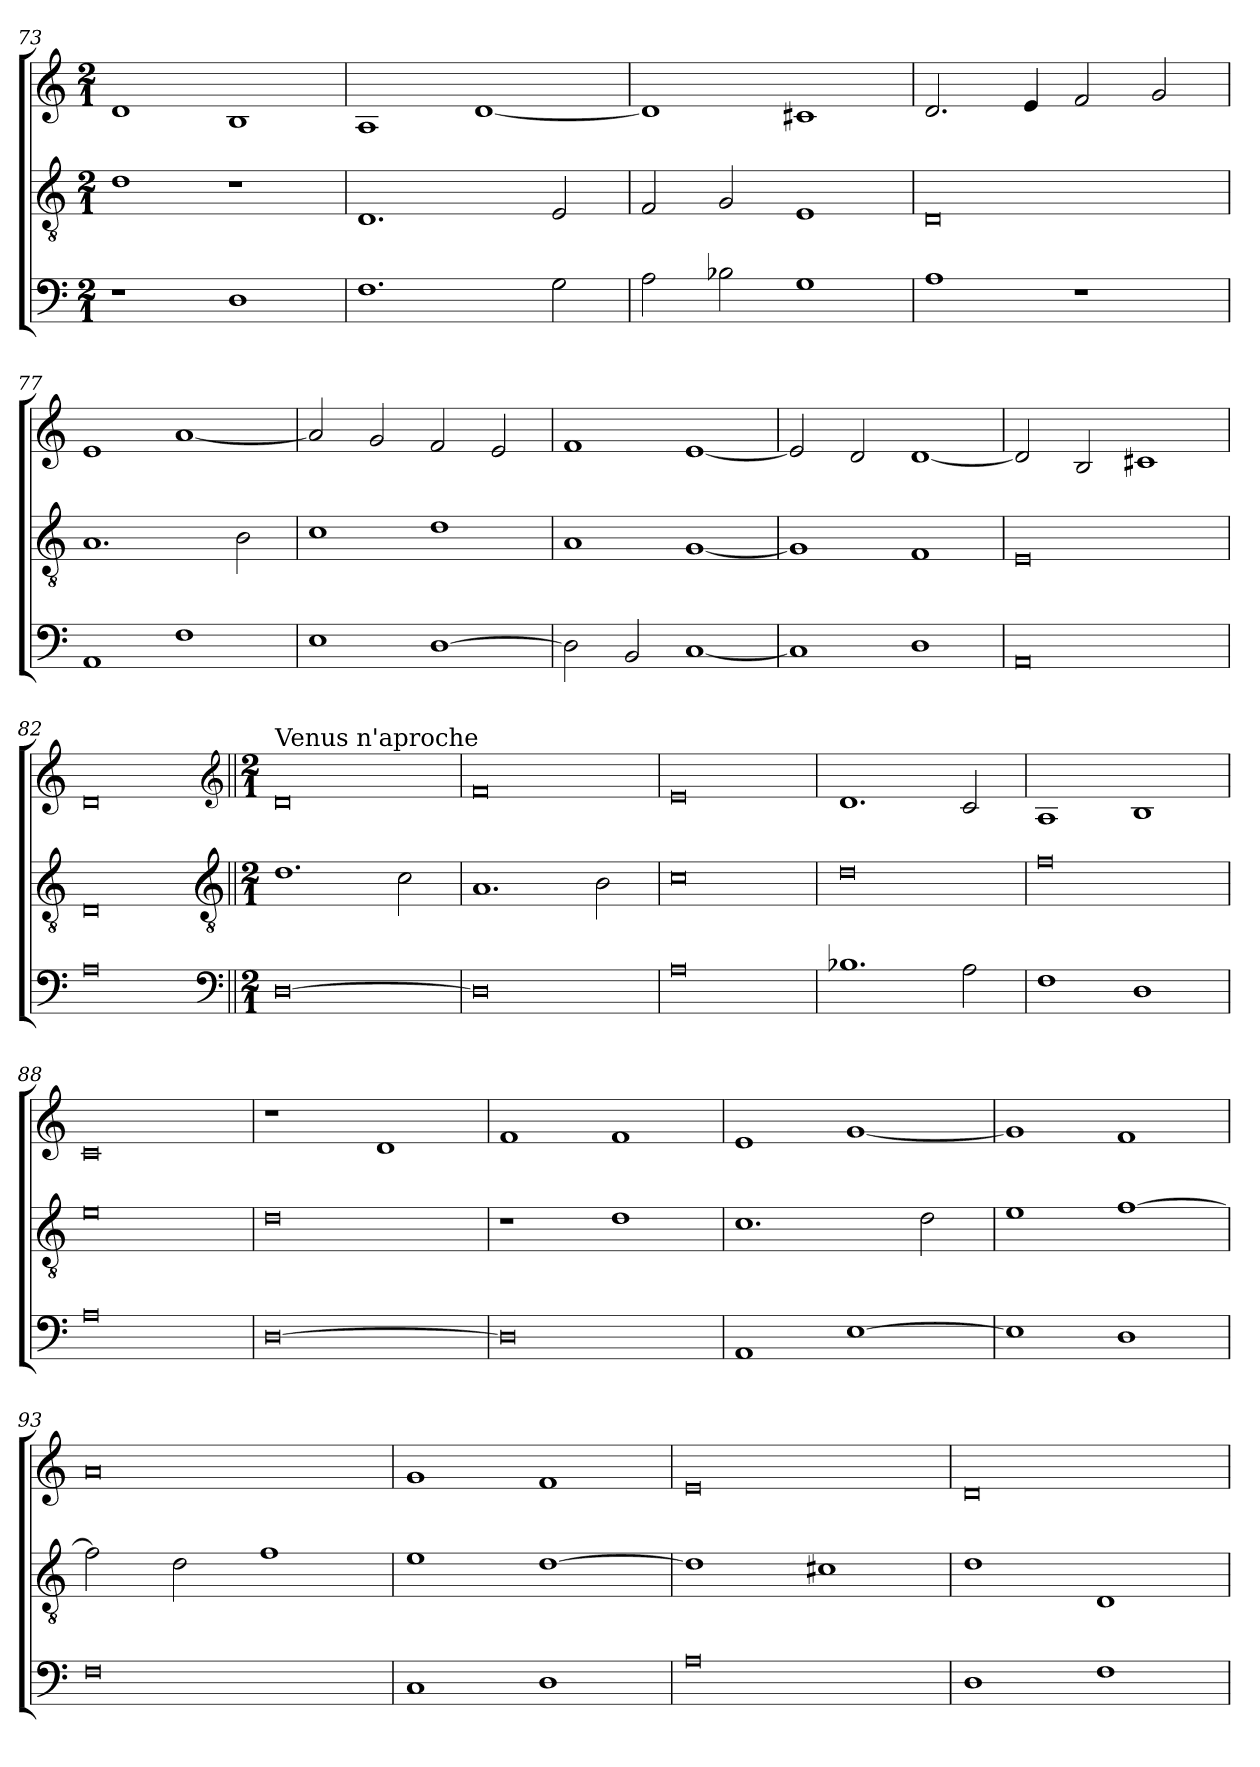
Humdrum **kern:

**kern	**kern	**kern
*part1	*part1	*part1
*staff3	*staff2	*staff1
*clefF4	*clefGv2	*clefG2
*M2/1	*M2/1	*M2/1
=73	=73	=73
1r	1d	1d
1D	1r	1B
=74	=74	=74
1.F	1.D	1A
.	.	[1d
2G	2E	.
!!LO:LB:g=z
=75	=75	=75
2A	2F	1d]
2B-X	2G	.
1G	1E	1c#X
=76	=76	=76
1A	0D	2.d
.	.	4e
1r	.	2f
.	.	2g
=77	=77	=77
1AA	1.A	1e
1F	.	[1a
.	2B	.
=78	=78	=78
1E	1c	2a]
.	.	2g
[1D	1d	2f
.	.	2e
=79	=79	=79
2D]	1A	1f
2BB	.	.
[1C	[1G	[1e
=80	=80	=80
1C]	1G]	2e]
.	.	2d
1D	1F	[1d
!!LO:LB:g=z
=81	=81	=81
0AA	0E	2d]
.	.	2B
.	.	1c#X
=82	=82	=82
0A	0D	0d
*clefF4	*clefGv2	*clefG2
=83||	=83||	=83||
*M2/1	*M2/1	*M2/1
!	!	!LO:TX:t=Venus n'aproche
[0D	1.d	0d
.	2c	.
=84	=84	=84
0D]	1.A	0f
.	2B	.
=85	=85	=85
0A	0c	0e
=86	=86	=86
1.B-X	0d	1.d
2A	.	2c
=87	=87	=87
1F	0f	1A
1D	.	1B
!!LO:PB:g=z
=88	=88	=88
0A	0e	0c
=89	=89	=89
[0D	0d	1r
.	.	1d
=90	=90	=90
0D]	1r	1f
.	1d	1f
=91	=91	=91
1AA	1.c	1e
[1E	.	[1g
.	2d	.
=92	=92	=92
1E]	1e	1g]
1D	[1f	1f
=93	=93	=93
0F	2f]	0a
.	2d	.
.	1f	.
=94	=94	=94
1C	1e	1g
1D	[1d	1f
!!LO:LB:g=z
=95	=95	=95
0A	1d]	0e
.	1c#X	.
=96	=96	=96
1D	1d	0d
1F	1D	.
=	=	=
*-	*-	*-
